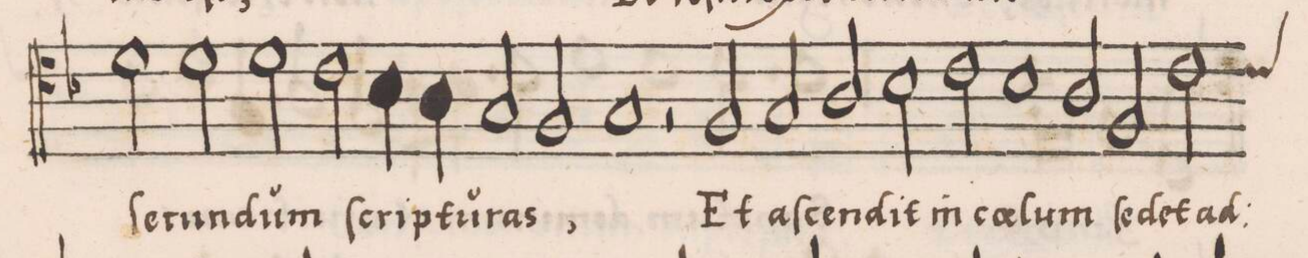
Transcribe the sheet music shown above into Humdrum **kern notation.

**kern	**text
*I"CANTVS	*
*clefC4	*
*k[b-]	*
*met(C|)	*
*M2/1	*
2d\	ſe-
2d\	-cun-
2d\	-dǔm
=100-	=100-
2c\	ſcri-
4B-\	-ptǔ-
4A\	-ras,
2G/	.
2F/	.
=101-	=101-
1G	.
2r	.
2F/	Et
=102-	=102-
2G/	a-
2A/	-ſcen-
2B-\	-dit
2c\	in
=103-	=103-
1B-	cae-
2A/	-lum
2F/	ſe-
=104-	=104-
2c\	  det
*custos:c	*
*-	*-
